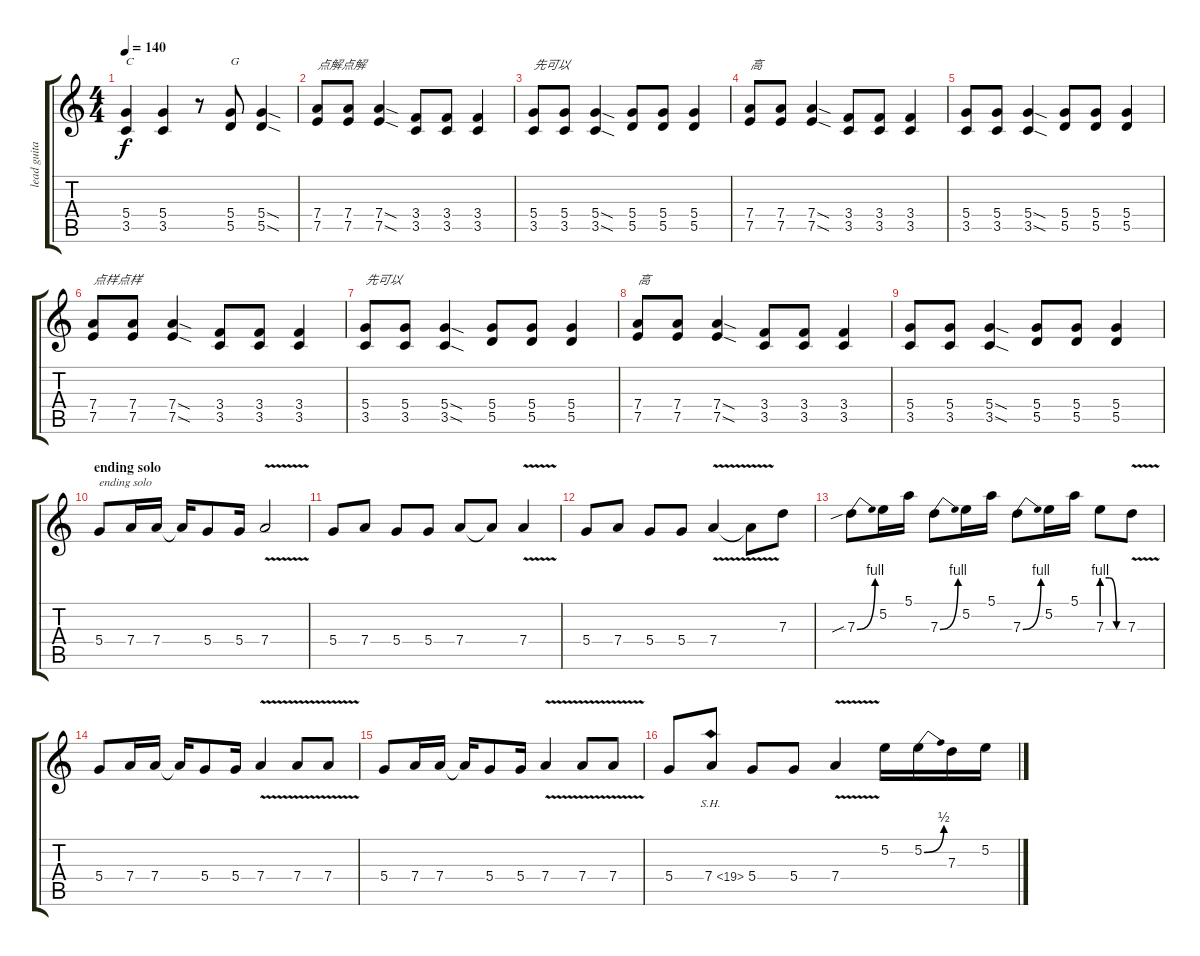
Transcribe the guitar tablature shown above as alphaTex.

\track ("lead guitar" "lead guita") {instrument distortionguitar}
\staff {score tabs}
\tuning (E4 B3 G3 D3 A2 E2) {hide}
\ts (4 4)
\tempo 140
\clef g2
\ks c
(5.4 3.5).4{txt "C" dy f} (5.4 3.5).4 r.8 (5.4 5.5).8{txt "G"} (5.4{sod} 5.5{sod}).4 |
(7.4 7.5).8{txt "点解点解"} (7.4 7.5).8 (7.4{sod} 7.5{sod}).4 (3.4 3.5).8 (3.4 3.5).8 (3.4 3.5).4 |
(5.4 3.5).8{txt "先可以"} (5.4 3.5).8 (5.4{sod} 3.5{sod}).4 (5.4 5.5).8 (5.4 5.5).8 (5.4 5.5).4 |
(7.4 7.5).8{txt "高"} (7.4 7.5).8 (7.4{sod} 7.5{sod}).4 (3.4 3.5).8 (3.4 3.5).8 (3.4 3.5).4 |
(5.4 3.5).8 (5.4 3.5).8 (5.4{sod} 3.5{sod}).4 (5.4 5.5).8 (5.4 5.5).8 (5.4 5.5).4 |
(7.4 7.5).8{txt "点样点样"} (7.4 7.5).8 (7.4{sod} 7.5{sod}).4 (3.4 3.5).8 (3.4 3.5).8 (3.4 3.5).4 |
(5.4 3.5).8{txt "先可以"} (5.4 3.5).8 (5.4{sod} 3.5{sod}).4 (5.4 5.5).8 (5.4 5.5).8 (5.4 5.5).4 |
(7.4 7.5).8{txt "高"} (7.4 7.5).8 (7.4{sod} 7.5{sod}).4 (3.4 3.5).8 (3.4 3.5).8 (3.4 3.5).4 |
(5.4 3.5).8 (5.4 3.5).8 (5.4{sod} 3.5{sod}).4 (5.4 5.5).8 (5.4 5.5).8 (5.4 5.5).4 |
\section ("" "ending solo")
5.4.8{txt "ending solo"} 7.4.16 7.4.16 7.4{t}.16 5.4.8 5.4.16 7.4{v}.2 |
5.4.8 7.4.8 5.4.8 5.4.8 7.4.8 7.4{t}.8 7.4{v}.4 |
5.4.8 7.4.8 5.4.8 5.4.8 7.4{v}.4 7.4{t}.8 7.3.8 |
7.3{be (bend 0 0 60 4) sib}.8 5.2.16 5.1.16 7.3{be (bend 0 0 60 4)}.8 5.2.16 5.1.16 7.3{be (bend 0 0 60 4)}.8 5.2.16 5.1.16 7.3{be (custom 0 4 20 4 40 0 60 0)}.8 7.3{v}.8 |
5.4.8 7.4.16 7.4.16 7.4{t}.16 5.4.8 5.4.16 7.4{v}.4 7.4{v}.8 7.4{v}.8 |
5.4.8 7.4.16 7.4.16 7.4{t}.16 5.4.8 5.4.16 7.4{v}.4 7.4{v}.8 7.4{v}.8 |
5.4.8 7.4{sh 12}.8 5.4.8 5.4.8 7.4{v}.4 5.2.16 5.2{be (bend 0 0 60 2)}.16 7.3.16 5.2.16
